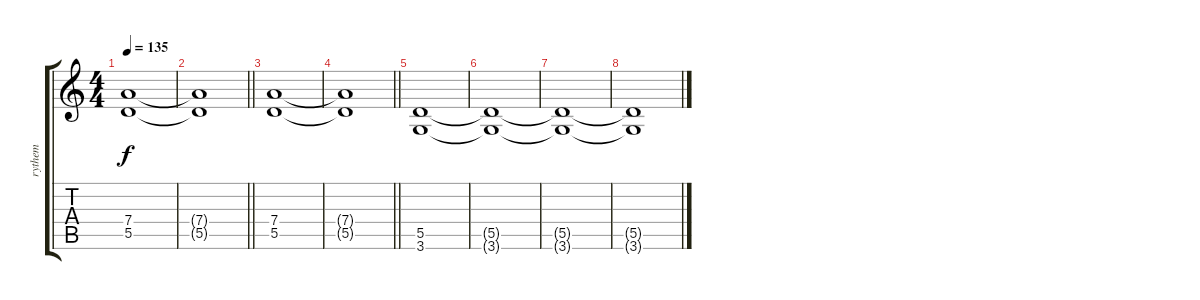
\track ("rythem" "rythem") {instrument distortionguitar}
\staff {score tabs}
\tuning (E4 B3 G3 D3 A2 E2) {hide}
\ts (4 4)
\tempo 135
\clef g2
\ks c
(7.4 5.5).1{dy f} |
\barLineRight lightlight
(7.4{t} 5.5{t}).1 |
(7.4 5.5).1 |
\barLineRight lightlight
(7.4{t} 5.5{t}).1 |
(5.5 3.6).1 |
(5.5{t} 3.6{t}).1 |
(5.5{t} 3.6{t}).1 |
(5.5{t} 3.6{t}).1
